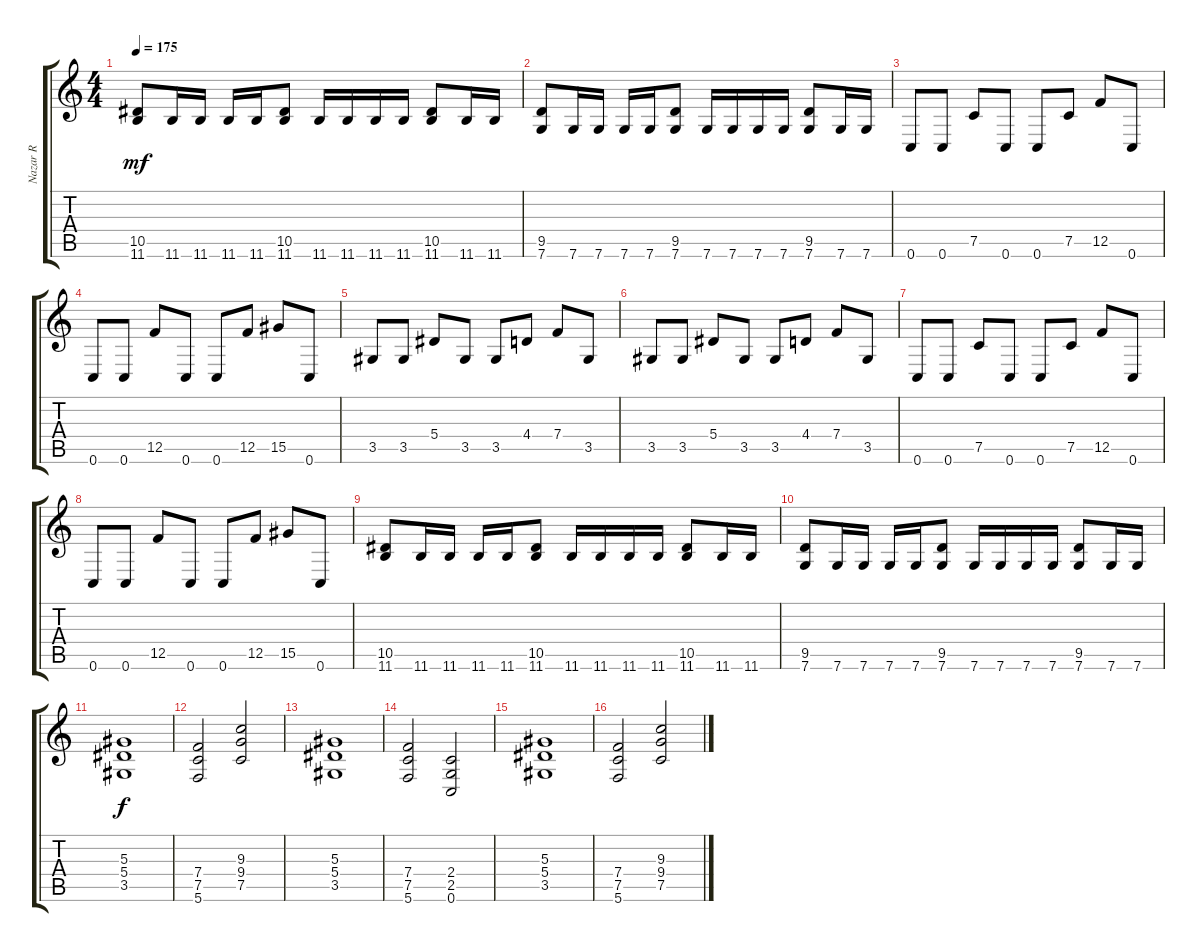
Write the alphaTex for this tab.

\track ("Nazar R" "Nazar R") {instrument distortionguitar}
\staff {score tabs}
\tuning (C4 G3 Eb3 Bb2 F2 C2) {hide}
\ts (4 4)
\tempo 175
\clef g2
\ks c
(10.5 11.6).8{dy mf} 11.6.16 11.6.16 11.6.16 11.6.16 (10.5 11.6).8 11.6.16 11.6.16 11.6.16 11.6.16 (10.5 11.6).8 11.6.16 11.6.16 |
(9.5 7.6).8 7.6.16 7.6.16 7.6.16 7.6.16 (9.5 7.6).8 7.6.16 7.6.16 7.6.16 7.6.16 (9.5 7.6).8 7.6.16 7.6.16 |
0.6.8 0.6.8 7.5.8 0.6.8 0.6.8 7.5.8 12.5.8 0.6.8 |
0.6.8 0.6.8 12.5.8 0.6.8 0.6.8 12.5.8 15.5.8 0.6.8 |
3.5.8 3.5.8 5.4.8 3.5.8 3.5.8 4.4.8 7.4.8 3.5.8 |
3.5.8 3.5.8 5.4.8 3.5.8 3.5.8 4.4.8 7.4.8 3.5.8 |
0.6.8 0.6.8 7.5.8 0.6.8 0.6.8 7.5.8 12.5.8 0.6.8 |
0.6.8 0.6.8 12.5.8 0.6.8 0.6.8 12.5.8 15.5.8 0.6.8 |
(10.5 11.6).8 11.6.16 11.6.16 11.6.16 11.6.16 (10.5 11.6).8 11.6.16 11.6.16 11.6.16 11.6.16 (10.5 11.6).8 11.6.16 11.6.16 |
(9.5 7.6).8 7.6.16 7.6.16 7.6.16 7.6.16 (9.5 7.6).8 7.6.16 7.6.16 7.6.16 7.6.16 (9.5 7.6).8 7.6.16 7.6.16 |
(5.3 5.4 3.5).1{dy f} |
(7.4 7.5 5.6).2 (9.3 9.4 7.5).2 |
(5.3 5.4 3.5).1 |
(7.4 7.5 5.6).2 (2.4 2.5 0.6).2 |
(5.3 5.4 3.5).1 |
(7.4 7.5 5.6).2 (9.3 9.4 7.5).2
